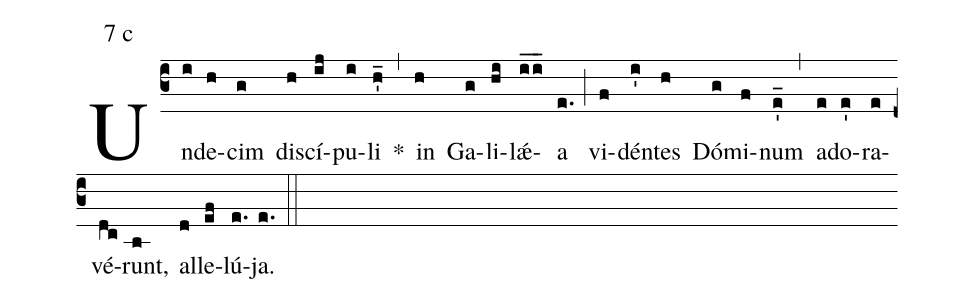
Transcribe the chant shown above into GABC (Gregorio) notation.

mode:7 c;
%%
(c3) Un(i)de(h)cim(g) di(h)scí(ij)pu(i)li(h'_) *(,) in(h) Ga(g)li(hi)lǽ(i_/i_)a(e.) (;) vi(f)dén(i')tes(h) Dó(g)mi(f)num(e'_) (,) ad(e)o(e')ra(e)vé(dc)runt,(b) al(d)le(ef)lú(e.)ja.(e.) (::)
